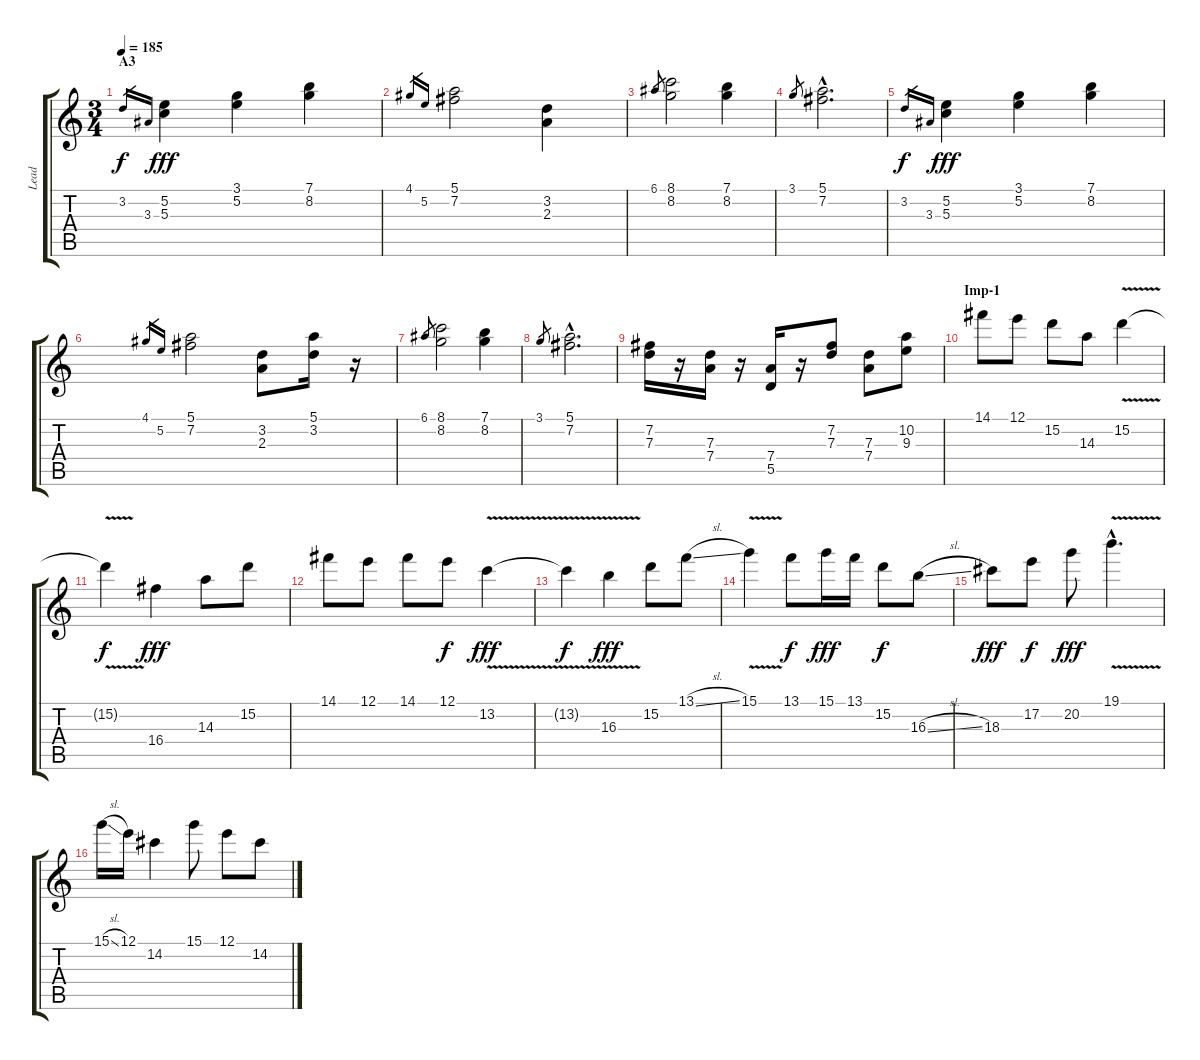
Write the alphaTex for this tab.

\track ("Lead" "Lead") {instrument electricguitarjazz}
\staff {score tabs}
\tuning (E4 B3 G3 D3 A2 E2) {hide}
\ts (3 4)
\section ("" "A3")
\tempo 185
\clef g2
\ks c
3.2.16{gr dy f} 3.3.16{gr} (5.2 5.3).4{dy fff instrument electricbasspick} (3.1 5.2).4 (7.1 8.2).4 |
4.1.16{gr} 5.2.16{gr} (5.1 7.2).2 (3.2 2.3).4 |
6.1.8{gr} (8.1 8.2).2 (7.1 8.2).4 |
3.1.8{gr} (5.1{hac} 7.2{hac}).2{d} |
3.2.16{gr dy f} 3.3.16{gr} (5.2 5.3).4{dy fff} (3.1 5.2).4 (7.1 8.2).4 |
4.1.16{gr} 5.2.16{gr} (5.1 7.2).2 (3.2 2.3).8 (5.1 3.2).16 r.16 |
6.1.8{gr} (8.1 8.2).2 (7.1 8.2).4 |
3.1.8{gr} (5.1{hac} 7.2{hac}).2{d} |
(7.2 7.3).16 r.16 (7.3 7.4).16 r.16 (7.4 5.5).16 r.16 (7.2 7.3).8 (7.3 7.4).8 (10.2 9.3).8 |
\section ("" "Imp-1")
14.1.8{instrument acousticguitarnylon} 12.1.8 15.2.8 14.3.8 15.2{v}.4 |
15.2{t}.4{dy f} 16.4.4{dy fff} 14.3.8 15.2.8 |
14.1.8 12.1.8 14.1.8 12.1.8{dy f} 13.2{v}.4{dy fff} |
13.2{t}.4{dy f} 16.3{v}.4{dy fff} 15.2.8 13.1{sl}.8 |
15.1{v}.4 13.1.8{dy f} 15.1.16{dy fff} 13.1.16 15.2.8{dy f} 16.3{sl}.8 |
18.3.8{dy fff} 17.2.8{dy f} 20.2.8{dy fff} 19.1{v hac}.4{d} |
15.1{sl}.16 12.1.16 14.2.4 15.1.8 12.1.8 14.2.8
